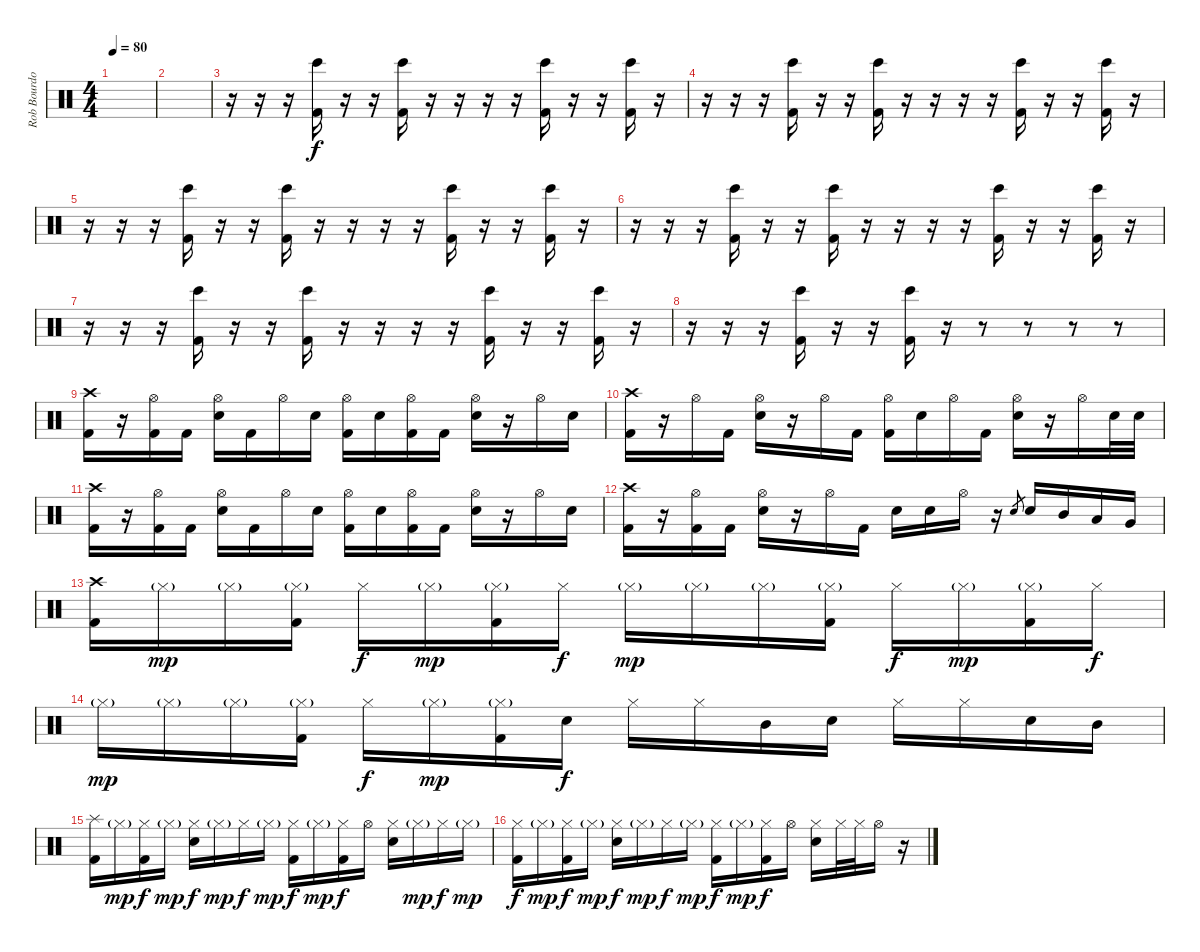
\track ("Rob Bourdon (Drums)" "Rob Bourdo") {instrument percussion}
\staff {score}
\articulation defaults
\ts (4 4)
\tempo 80
\clef neutral
\ks c
|
|
r.16 r.16 r.16 ("Bongo High (hit)" "Kick (hit) 2").16 r.16 r.16 ("Bongo High (hit)" "Kick (hit) 2").16 r.16 r.16 r.16 r.16 ("Bongo High (hit)" "Kick (hit) 2").16 r.16 r.16 ("Bongo High (hit)" "Kick (hit) 2").16 r.16 |
r.16 r.16 r.16 ("Bongo High (hit)" "Kick (hit) 2").16 r.16 r.16 ("Bongo High (hit)" "Kick (hit) 2").16 r.16 r.16 r.16 r.16 ("Bongo High (hit)" "Kick (hit) 2").16 r.16 r.16 ("Bongo High (hit)" "Kick (hit) 2").16 r.16 |
r.16 r.16 r.16 ("Bongo High (hit)" "Kick (hit) 2").16 r.16 r.16 ("Bongo High (hit)" "Kick (hit) 2").16 r.16 r.16 r.16 r.16 ("Bongo High (hit)" "Kick (hit) 2").16 r.16 r.16 ("Bongo High (hit)" "Kick (hit) 2").16 r.16 |
r.16 r.16 r.16 ("Bongo High (hit)" "Kick (hit) 2").16 r.16 r.16 ("Bongo High (hit)" "Kick (hit) 2").16 r.16 r.16 r.16 r.16 ("Bongo High (hit)" "Kick (hit) 2").16 r.16 r.16 ("Bongo High (hit)" "Kick (hit) 2").16 r.16 |
r.16 r.16 r.16 ("Bongo High (hit)" "Kick (hit) 2").16 r.16 r.16 ("Bongo High (hit)" "Kick (hit) 2").16 r.16 r.16 r.16 r.16 ("Bongo High (hit)" "Kick (hit) 2").16 r.16 r.16 ("Bongo High (hit)" "Kick (hit) 2").16 r.16 |
r.16 r.16 r.16 ("Bongo High (hit)" "Kick (hit) 2").16 r.16 r.16 ("Bongo High (hit)" "Kick (hit) 2").16 r.16 r.8 r.8 r.8 r.8 |
("Crash high (hit)" "Kick (hit) 2").16 r.16 ("Hi-Hat (open)" "Kick (hit) 2").16 "Kick (hit) 2".16 ("Hi-Hat (open)" "Electric Snare (hit)").16 "Kick (hit) 2".16 "Hi-Hat (open)".16 "Electric Snare (hit)".16 ("Hi-Hat (open)" "Kick (hit) 2").16 "Electric Snare (hit)".16 ("Hi-Hat (open)" "Kick (hit) 2").16 "Kick (hit) 2".16 ("Hi-Hat (open)" "Electric Snare (hit)").16 r.16 "Hi-Hat (open)".16 "Electric Snare (hit)".16 |
("Crash high (hit)" "Kick (hit) 2").16 r.16 "Hi-Hat (open)".16 "Kick (hit) 2".16 ("Hi-Hat (open)" "Electric Snare (hit)").16 r.16 "Hi-Hat (open)".16 "Kick (hit) 2".16 ("Hi-Hat (open)" "Kick (hit) 2").16 "Electric Snare (hit)".16 "Hi-Hat (open)".16 "Kick (hit) 2".16 ("Hi-Hat (open)" "Electric Snare (hit)").16 r.16 "Hi-Hat (open)".16 "Electric Snare (hit)".32 "Electric Snare (hit)".32 |
("Crash high (hit)" "Kick (hit) 2").16 r.16 ("Hi-Hat (open)" "Kick (hit) 2").16 "Kick (hit) 2".16 ("Hi-Hat (open)" "Electric Snare (hit)").16 "Kick (hit) 2".16 "Hi-Hat (open)".16 "Electric Snare (hit)".16 ("Hi-Hat (open)" "Kick (hit) 2").16 "Electric Snare (hit)".16 ("Hi-Hat (open)" "Kick (hit) 2").16 "Kick (hit) 2".16 ("Hi-Hat (open)" "Electric Snare (hit)").16 r.16 "Hi-Hat (open)".16 "Electric Snare (hit)".16 |
("Crash high (hit)" "Kick (hit) 2").16 r.16 ("Hi-Hat (open)" "Kick (hit) 2").16 "Kick (hit) 2".16 ("Hi-Hat (open)" "Electric Snare (hit)").16 r.16 "Hi-Hat (open)".16 "Kick (hit) 2".16 "Electric Snare (hit)".16 "Electric Snare (hit)".16 "Hi-Hat (open)".16 r.16 "Electric Snare (hit)".8{gr} "Electric Snare (hit)".16 "Mid Tom (hit)".16 "Low Tom (hit)".16 "Very Low Tom (hit)".16 |
("Crash high (hit)" "Kick (hit) 2").16 "Hi-Hat (closed)"{g}.16{dy mp} "Hi-Hat (closed)"{g}.16 ("Hi-Hat (closed)"{g} "Kick (hit) 2").16 "Hi-Hat (closed)".16{dy f} "Hi-Hat (closed)"{g}.16{dy mp} ("Hi-Hat (closed)"{g} "Kick (hit) 2").16 "Hi-Hat (closed)".16{dy f} "Hi-Hat (closed)"{g}.16{dy mp} "Hi-Hat (closed)"{g}.16 "Hi-Hat (closed)"{g}.16 ("Hi-Hat (closed)"{g} "Kick (hit) 2").16 "Hi-Hat (closed)".16{dy f} "Hi-Hat (closed)"{g}.16{dy mp} ("Hi-Hat (closed)"{g} "Kick (hit) 2").16 "Hi-Hat (closed)".16{dy f} |
"Hi-Hat (closed)"{g}.16{dy mp} "Hi-Hat (closed)"{g}.16 "Hi-Hat (closed)"{g}.16 ("Hi-Hat (closed)"{g} "Kick (hit) 2").16 "Hi-Hat (closed)".16{dy f} "Hi-Hat (closed)"{g}.16{dy mp} ("Hi-Hat (closed)"{g} "Kick (hit) 2").16 "Electric Snare (hit)".16{dy f} "Hi-Hat (closed)".16 "Hi-Hat (closed)".16 "Mid Tom (hit)".16 "Electric Snare (hit)".16 "Hi-Hat (closed)".16 "Hi-Hat (closed)".16 "Electric Snare (hit)".16 "Mid Tom (hit)".16 |
("Splash (hit)" "Kick (hit) 2").16 "Hi-Hat (closed)"{g}.16{dy mp} ("Hi-Hat (closed)" "Kick (hit) 2").16{dy f} "Hi-Hat (closed)"{g}.16{dy mp} ("Hi-Hat (closed)" "Electric Snare (hit)").16{dy f} "Hi-Hat (closed)"{g}.16{dy mp} "Hi-Hat (closed)".16{dy f} "Hi-Hat (closed)"{g}.16{dy mp} ("Hi-Hat (closed)" "Kick (hit) 2").16{dy f} "Hi-Hat (closed)"{g}.16{dy mp} ("Hi-Hat (closed)" "Kick (hit) 2").16{dy f} "Hi-Hat (open)".16 ("Hi-Hat (closed)" "Electric Snare (hit)").16 "Hi-Hat (closed)"{g}.16{dy mp} "Hi-Hat (closed)".16{dy f} "Hi-Hat (closed)"{g}.16{dy mp} |
("Hi-Hat (closed)" "Kick (hit) 2").16{dy f} "Hi-Hat (closed)"{g}.16{dy mp} ("Hi-Hat (closed)" "Kick (hit) 2").16{dy f} "Hi-Hat (closed)"{g}.16{dy mp} ("Hi-Hat (closed)" "Electric Snare (hit)").16{dy f} "Hi-Hat (closed)"{g}.16{dy mp} "Hi-Hat (closed)".16{dy f} "Hi-Hat (closed)"{g}.16{dy mp} ("Hi-Hat (closed)" "Kick (hit) 2").16{dy f} "Hi-Hat (closed)"{g}.16{dy mp} ("Hi-Hat (closed)" "Kick (hit) 2").16{dy f} "Hi-Hat (open)".16 ("Hi-Hat (closed)" "Electric Snare (hit)").16 "Hi-Hat (closed)".32 "Hi-Hat (closed)".32 "Hi-Hat (open)".16 r.16
